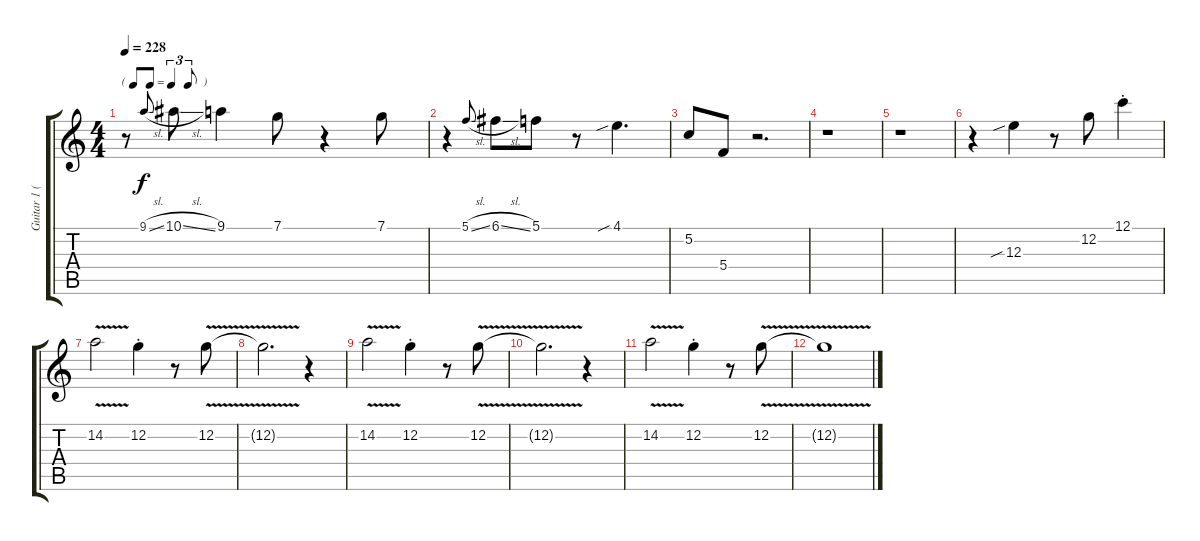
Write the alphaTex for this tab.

\track ("Guitar 1 (Dobro)" "Guitar 1 (") {instrument acousticguitarsteel}
\staff {score tabs}
\tuning (C4 G3 E3 C3 G2 C2) {hide}
\ts (4 4)
\tf triplet8th
\tempo 228
\clef g2
\ks c
r.8{dy f} 9.1{sl}.8{gr onbeat} 10.1{sl}.8 9.1.4 7.1.8 r.4 7.1.8 |
r.4 5.1{sl}.8{gr onbeat} 6.1{sl}.8 5.1.8 r.8 4.1{sib}.4{d} |
5.2.8 5.4.8 r.2{d} |
r.1 |
r.1 |
r.4 12.3{sib}.4 r.8 12.2.8 12.1{st}.4 |
14.2{v}.2 12.2{st}.4 r.8 12.2{v}.8 |
12.2{t}.2{d} r.4 |
14.2{v}.2 12.2{st}.4 r.8 12.2{v}.8 |
12.2{t}.2{d} r.4 |
14.2{v}.2 12.2{st}.4 r.8 12.2{v}.8 |
12.2{t}.1
